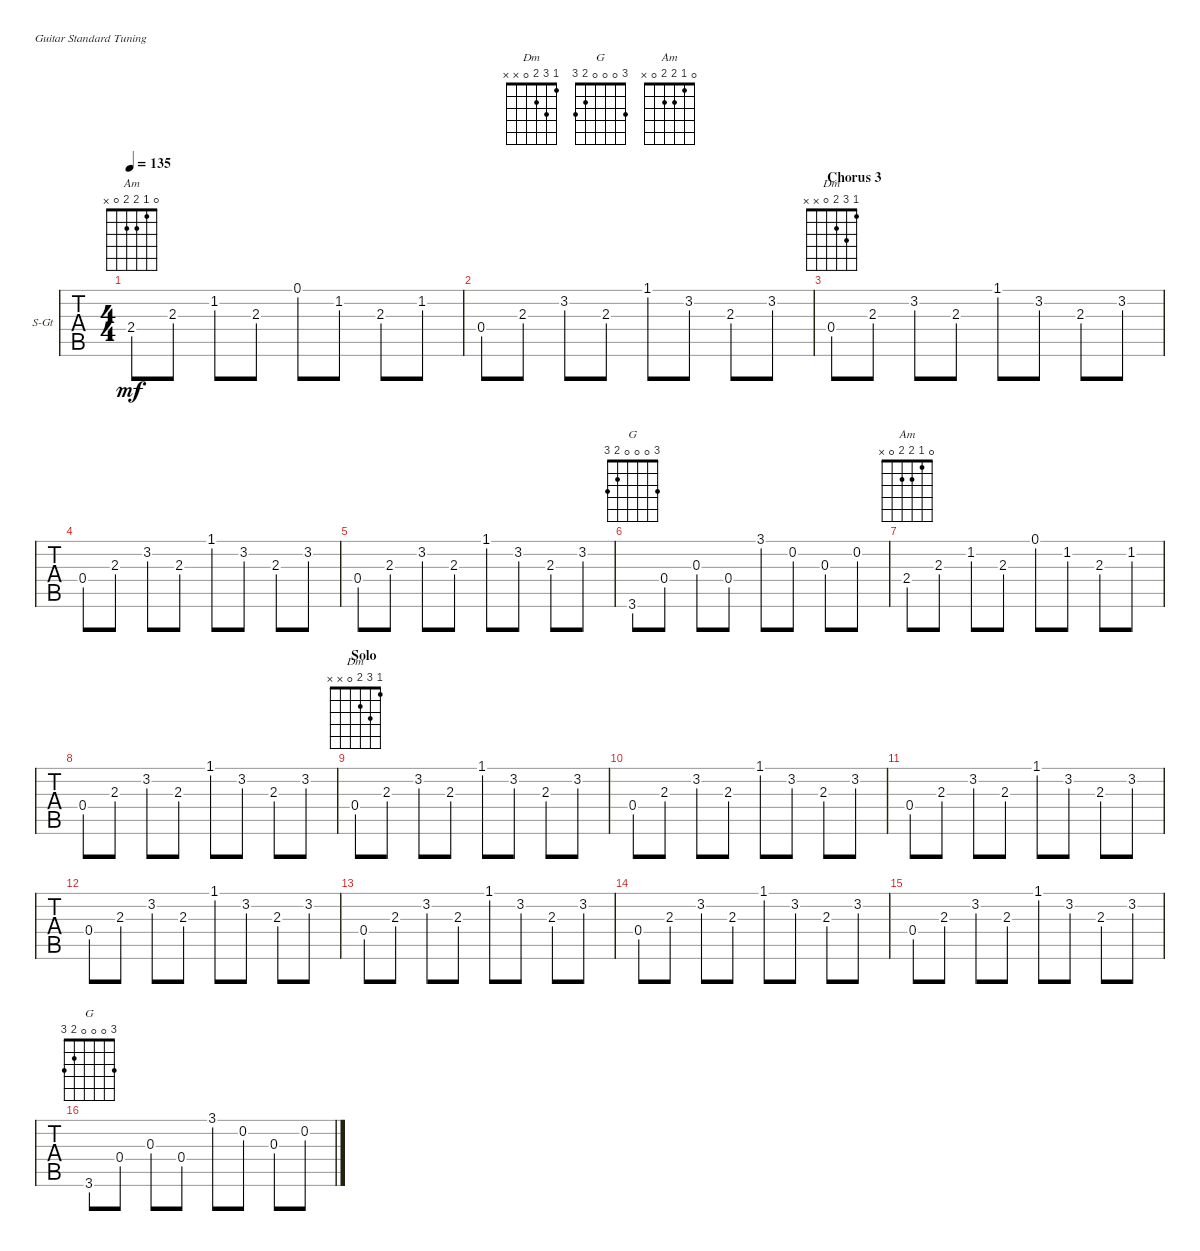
\bracketExtendMode groupsimilarinstruments
\firstSystemTrackNameOrientation horizontal
\otherSystemsTrackNameOrientation horizontal
\chordDiagramsInScore
\track ("Acoustic Guitar" "S-Gt") {instrument acousticguitarsteel}
\staff {tabs}
\tuning (E4 B3 G3 D3 A2 E2)
\chord ("Dm" 1 3 2 0 x x) {showfingering false}
\chord ("G" 3 0 0 0 2 3) {showfingering false}
\chord ("Am" 0 1 2 2 0 x) {showfingering false}
\ts (4 4)
\tempo 135
\clef g2
\ks c
2.4.8{ch "Am" dy mf} 2.3.8 1.2.8 2.3.8 0.1.8 1.2.8 2.3.8 1.2.8 |
0.4.8 2.3.8 3.2.8 2.3.8 1.1.8 3.2.8 2.3.8 3.2.8 |
\section ("" "Chorus 3")
0.4.8{ch "Dm"} 2.3.8 3.2.8 2.3.8 1.1.8 3.2.8 2.3.8 3.2.8 |
0.4.8 2.3.8 3.2.8 2.3.8 1.1.8 3.2.8 2.3.8 3.2.8 |
0.4.8 2.3.8 3.2.8 2.3.8 1.1.8 3.2.8 2.3.8 3.2.8 |
3.6.8{ch "G"} 0.4.8 0.3.8 0.4.8 3.1.8 0.2.8 0.3.8 0.2.8 |
2.4.8{ch "Am"} 2.3.8 1.2.8 2.3.8 0.1.8 1.2.8 2.3.8 1.2.8 |
0.4.8 2.3.8 3.2.8 2.3.8 1.1.8 3.2.8 2.3.8 3.2.8 |
\section ("" "Solo")
0.4.8{ch "Dm"} 2.3.8 3.2.8 2.3.8 1.1.8 3.2.8 2.3.8 3.2.8 |
0.4.8 2.3.8 3.2.8 2.3.8 1.1.8 3.2.8 2.3.8 3.2.8 |
0.4.8 2.3.8 3.2.8 2.3.8 1.1.8 3.2.8 2.3.8 3.2.8 |
0.4.8 2.3.8 3.2.8 2.3.8 1.1.8 3.2.8 2.3.8 3.2.8 |
0.4.8 2.3.8 3.2.8 2.3.8 1.1.8 3.2.8 2.3.8 3.2.8 |
0.4.8 2.3.8 3.2.8 2.3.8 1.1.8 3.2.8 2.3.8 3.2.8 |
0.4.8 2.3.8 3.2.8 2.3.8 1.1.8 3.2.8 2.3.8 3.2.8 |
3.6.8{ch "G"} 0.4.8 0.3.8 0.4.8 3.1.8 0.2.8 0.3.8 0.2.8
